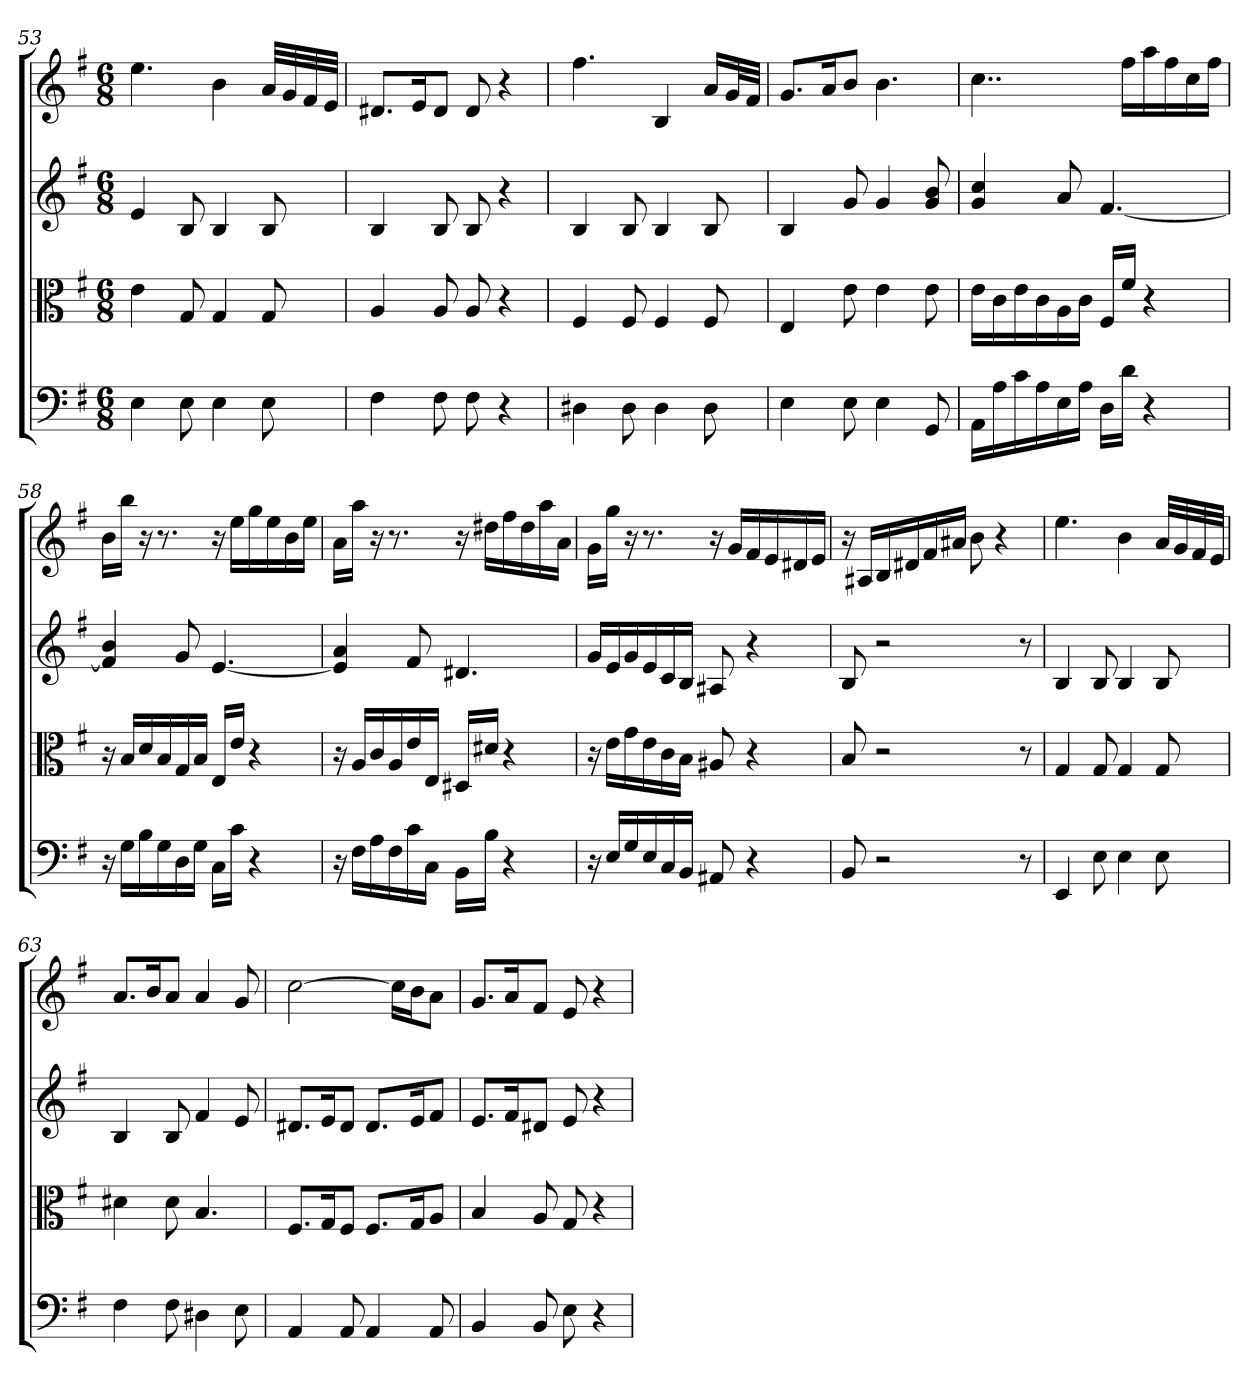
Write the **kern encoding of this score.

**kern	**kern	**kern	**kern
*part4	*part3	*part2	*part1
*staff4	*staff3	*staff2	*staff1
*clefF4	*clefC3	*	*
*k[f#]	*k[f#]	*k[f#]	*k[f#]
*e:	*e:	*e:	*e:
*M6/8	*M6/8	*M6/8	*M6/8
=53	=53	=53	=53
4E	4e	4e	4.ee
8E	8G	8B	.
4E	4G	4B	4b
8E	8G	8B	32aLLL
.	.	.	32g
.	.	.	32f#
.	.	.	32eJJJ
=54	=54	=54	=54
4F#	4A	4B	8.d#XL
.	.	.	16eK
8F#	8A	8B	8d#J
8F#	8A	8B	8d#
4r	4r	4r	4r
=55	=55	=55	=55
4D#X	4F#	4B	4.ff#
8D#	8F#	8B	.
4D#	4F#	4B	4B
8D#	8F#	8B	16aLL
.	.	.	32gL
.	.	.	32f#JJJ
=56	=56	=56	=56
4E	4E	4B	8.gL
.	.	.	16aK
8E	8e	8g	8bJ
4E	4e	4g	4.b
8GG	8e	8g 8b	.
=57	=57	=57	=57
16AA\LL	16e\LL	4g 4cc	4..cc
16A\	16c\	.	.
16c\	16e\	.	.
16A\	16c\	.	.
16E\	16A\	8a	.
16A\JJ	16c\JJ	.	.
16D\LL	16F#/LL	[4.f#	.
16d\JJ	16f#/JJ	.	16ff#LL
4r	4r	.	16aa
.	.	.	16ff#
.	.	.	16cc
.	.	.	16ff#JJ
=58	=58	=58	=58
16r	16r	4f#] 4b	16bLL
16G\LL	16B/LL	.	16bbJJ
16B\	16d/	.	16r
16G\	16B/	.	8.r
16D\	16G/	8g	.
16G\JJ	16B/JJ	.	.
16C\LL	16E/LL	[4.e	16r
16c\JJ	16e/JJ	.	16eeLL
4r	4r	.	16gg
.	.	.	16ee
.	.	.	16b
.	.	.	16eeJJ
=59	=59	=59	=59
16r	16r	4e] 4a	16aLL
16F#\LL	16A/LL	.	16aaJJ
16A\	16c/	.	16r
16F#\	16A/	.	8.r
16c\	16e/	8f#	.
16C\JJ	16E/JJ	.	.
16BB\LL	16D#X/LL	4.d#X	16r
16B\JJ	16d#X/JJ	.	16dd#XLL
4r	4r	.	16ff#
.	.	.	16dd#
.	.	.	16aa
.	.	.	16aJJ
=60	=60	=60	=60
16r	16r	16gLL	16gLL
16E/LL	16e\LL	16e	16ggJJ
16G/	16g\	16g	16r
16E/	16e\	16e	8.r
16C/	16c\	16c	.
16BB/JJ	16B\JJ	16BJJ	.
8AA#X	8A#X	8A#X	16r
.	.	.	16gLL
4r	4r	4r	16f#
.	.	.	16e
.	.	.	16d#X
.	.	.	16eJJ
=61	=61	=61	=61
8BB	8B	8B	16r
.	.	.	16A#XLL
2r	2r	2r	16B
.	.	.	16d#X
.	.	.	16f#
.	.	.	16a#XJJ
.	.	.	8b
.	.	.	4r
8r	8r	8r	.
=62	=62	=62	=62
4EE	4G	4B	4.ee
8E	8G	8B	.
4E	4G	4B	4b
8E	8G	8B	32aLLL
.	.	.	32g
.	.	.	32f#
.	.	.	32eJJJ
=63	=63	=63	=63
4F#	4d#X	4B	8.aL
.	.	.	16bK
8F#	8d#	8B	8aJ
4D#X	4.B	4f#	4a
8E	.	8e	8g
=64	=64	=64	=64
4AA	8.F#/L	8.d#XL	[2cc
.	16G/K	16eK	.
8AA	8F#/J	8d#J	.
4AA	8.F#/L	8.d#L	.
.	.	.	16ccLL]
.	16G/K	16eK	16bJ
8AA	8A/J	8f#J	8aJ
=65	=65	=65	=65
4BB	4B	8.eL	8.gL
.	.	16f#K	16aK
8BB	8A	8d#XJ	8f#J
8E	8G	8e	8e
4r	4r	4r	4r
=	=	=	=
*-	*-	*-	*-
